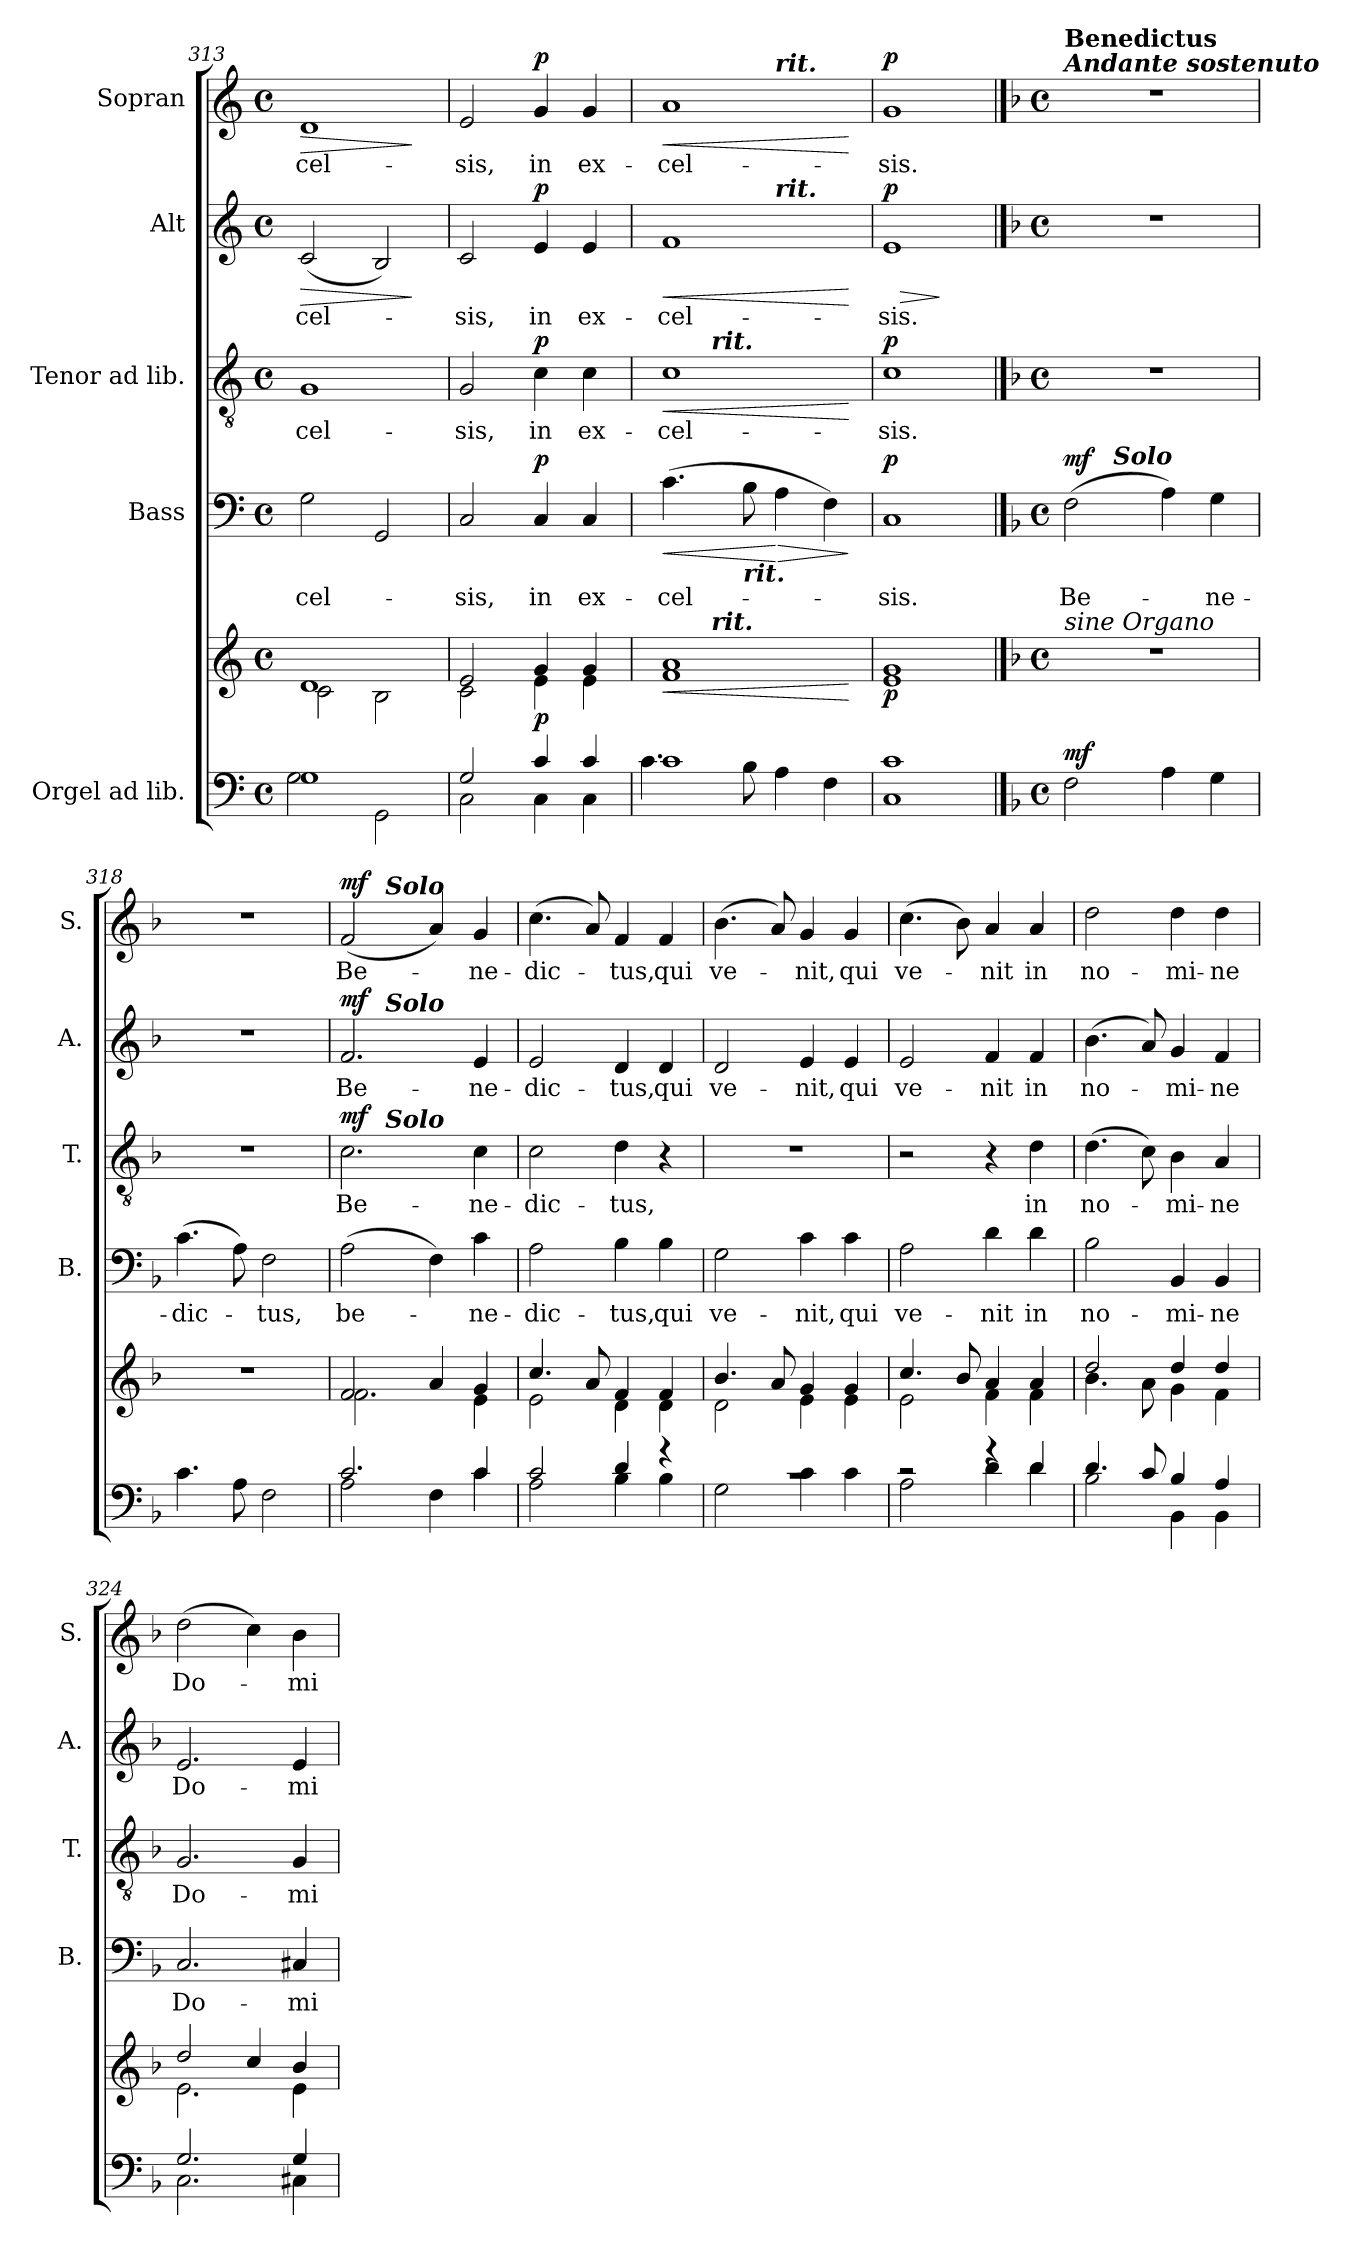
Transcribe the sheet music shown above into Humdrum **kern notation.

**kern	**kern	**dynam	**kern	**text	**dynam	**kern	**text	**dynam	**kern	**text	**dynam	**kern	**text	**dynam
*part5	*part5	*part5	*part4	*part4	*part4	*part3	*part3	*part3	*part2	*part2	*part2	*part1	*part1	*part1
*staff6	*staff5	*staff5/6	*staff4	*staff4	*staff4	*staff3	*staff3	*staff3	*staff2	*staff2	*staff2	*staff1	*staff1	*staff1
*I"Orgel ad lib.	*	*	*I"Bass	*	*	*I"Tenor ad lib.	*	*	*I"Alt	*	*	*I"Sopran	*	*
*	*	*	*I'B.	*	*	*I'T.	*	*	*I'A.	*	*	*I'S.	*	*
*clefF4	*clefG2	*	*clefF4	*	*	*clefGv2	*	*	*clefG2	*	*	*clefG2	*	*
*k[]	*k[]	*	*k[]	*	*	*k[]	*	*	*k[]	*	*	*k[]	*	*
*C:	*C:	*	*C:	*	*	*C:	*	*	*C:	*	*	*C:	*	*
*M4/4	*M4/4	*	*M4/4	*	*	*M4/4	*	*	*M4/4	*	*	*M4/4	*	*
*met(c)	*met(c)	*	*met(c)	*	*	*met(c)	*	*	*met(c)	*	*	*met(c)	*	*
=313	=313	=313	=313	=313	=313	=313	=313	=313	=313	=313	=313	=313	=313	=313
*^	*^	*	*	*	*	*	*	*	*	*	*	*	*	*
!	!	!	!	!	!	!LO:LY:b	!	!	!LO:LY:b	!	!	!LO:LY:b	!LO:HP:b	!	!LO:LY:b	!LO:HP:b
1G	2G\	1d	2c\	.	2G\	-cel-	.	1G	-cel-	.	(<2c/	-cel-	>	1d	-cel-	>
.	2GG\	.	2B\	.	2GG/	.	.	.	.	.	2B/)	.	.	.	.	.
*v	*v	*	*	*	*	*	*	*	*	*	*	*	*	*	*	*
*	*v	*v	*	*	*	*	*	*	*	*	*	*	*	*	*
.	.	.	.	.	.	.	.	.	.	.	]	.	.	]
=314	=314	=314	=314	=314	=314	=314	=314	=314	=314	=314	=314	=314	=314	=314
*^	*^	*	*	*	*	*	*	*	*	*	*	*	*	*
!	!	!	!	!	!	!LO:LY:b	!	!	!LO:LY:b	!	!	!LO:LY:b	!	!	!LO:LY:b	!
2G/	2C\	2e/	2c\	.	2C/	-sis,	.	2G/	-sis,	.	2c/	-sis,	.	2e/	-sis,	.
!	!	!	!	!LO:DY:b	!	!LO:LY:b	!LO:DY:a	!	!LO:LY:b	!LO:DY:a	!	!LO:LY:b	!LO:DY:a	!	!LO:LY:b	!LO:DY:a
4c/	4C\	4g/	4e\	p	4C/	in	p	4c\	in	p	4e/	in	p	4g/	in	p
!	!	!	!	!	!	!LO:LY:b	!	!	!LO:LY:b	!	!	!LO:LY:b	!	!	!LO:LY:b	!
4c/	4C\	4g/	4e\	.	4C/	ex-	.	4c\	ex-	.	4e/	ex-	.	4g/	ex-	.
=315	=315	=315	=315	=315	=315	=315	=315	=315	=315	=315	=315	=315	=315	=315	=315	=315
!	!	!	!	!LO:HP:b	!	!	!	!	!	!	!	!	!	!	!	!
!	!	!	!	!LO:HP:n=1:b	!	!LO:LY:b	!LO:HP:b	!	!LO:LY:b	!LO:HP:b	!	!	!	!	!	!
!	!	!	!	!	!	!	!	!	!	!LO:HP:n=1:b	!	!LO:LY:b	!LO:HP:b	!	!LO:LY:b	!LO:HP:b
!	!	!	!	!	!	!	!	!	!	!	!	!	!	!	!	!LO:HP:n=1:b
*	*	*	*^	*	*	*	*	*^	*	*	*^	*	*	*^	*	*
1c	4.c\	1a	1f	4ryy	< >	(>4.c\	-cel-	<	1c	4ryy	-cel-	< >	1f	2ryy	-cel-	<	1a	2ryy	-cel-	< >
!	!	!	!	!	!	!	!	!	!	!LO:TX:a:Bi:t=rit.	!	!	!	!	!	!	!	!	!	!
!	!	!	!	!LO:TX:a:Bi:t=rit.	!	!	!	!	!	!	!	!	!	!	!	!	!	!	!	!
.	.	.	.	2.ryy	.	.	.	.	.	2.ryy	.	.	.	.	.	.	.	.	.	.
!	!	!	!	!	!	!LO:TX:b:Bi:t=rit.	!	!	!	!	!	!	!	!	!	!	!	!	!	!
.	8B\	.	.	.	.	8B\	.	.	.	.	.	.	.	.	.	.	.	.	.	.
!	!	!	!	!	!	!	!	!	!	!	!	!	!	!	!	!	!	!LO:TX:a:Bi:t=rit.	!	!
!	!	!	!	!	!	!	!	!	!	!	!	!	!	!LO:TX:a:Bi:t=rit.	!	!	!	!	!	!
!	!	!	!	!	!	!	!	!LO:HP:n=1:b	!	!	!	!	!	!	!	!	!	!	!	!
.	4A\	.	.	.	.	4A\	.	[ >	.	.	.	.	.	2ryy	.	.	.	2ryy	.	.
.	4F\	.	.	.	.	4F\)	.	.	.	.	.	.	.	.	.	.	.	.	.	.
*v	*v	*	*	*	*	*	*	*	*	*	*	*	*	*	*	*	*	*	*	*
.	.	.	.	] [	.	.	]	.	.	.	[	.	.	.	[	.	.	.	[
=316	=316	=316	=316	=316	=316	=316	=316	=316	=316	=316	=316	=316	=316	=316	=316	=316	=316	=316	=316
*^	*	*	*	*	*	*	*	*	*	*	*	*	*	*	*	*	*	*	*
!	!	!	!	!	!LO:DY:b	!	!LO:LY:b	!LO:DY:a	!	!	!LO:LY:b	!LO:DY:a	!	!	!LO:LY:b	!LO:HP:b	!	!	!LO:LY:b	!
!	!	!	!	!	!	!	!	!	!	!	!	!	!	!	!	!LO:DY:n=1:a	!	!	!	!LO:DY:a
*	*	*	*	*	*	*	*	*	*v	*v	*	*	*	*	*	*	*v	*v	*	*
*	*	*	*v	*v	*	*	*	*	*	*	*	*v	*v	*	*	*	*	*
1c	1C	1g	1e	p	1C	-sis.	p	1c	-sis.	p	1e	-sis.	> p	1g	-sis.	p
*v	*v	*	*	*	*	*	*	*	*	*	*	*	*	*	*	*
*	*v	*v	*	*	*	*	*	*	*	*	*	*	*	*	*
.	.	.	.	.	.	.	.	]	.	.	]	.	.	]
!!LO:LB:g=z
==317	==317	==317	==317	==317	==317	==317	==317	==317	==317	==317	==317	==317	==317	==317
*k[b-]	*k[b-]	*	*k[b-]	*	*	*k[b-]	*	*	*k[b-]	*	*	*k[b-]	*	*
*F:	*F:	*	*F:	*	*	*F:	*	*	*F:	*	*	*F:	*	*
*M4/4	*M4/4	*	*M4/4	*	*	*M4/4	*	*	*M4/4	*	*	*M4/4	*	*
*met(c)	*met(c)	*	*met(c)	*	*	*met(c)	*	*	*met(c)	*	*	*met(c)	*	*
!	!	!	!	!	!	!	!	!	!	!	!	!LO:TX:a:Bi:t=Andante sostenuto	!	!
!	!	!	!	!	!	!	!	!	!	!	!	!LO:TX:a:B:t=Benedictus	!	!
!	!LO:TX:a:i:t=sine Organo	!	!	!	!	!	!	!	!	!	!	!	!	!
!	!	!LO:DY:a=2	!	!LO:LY:b	!LO:DY:a	!	!	!	!	!	!	!	!	!
*	*	*	*^	*	*	*	*	*	*	*	*	*	*	*
2F\	1r	mf	(>2F\	4ryy	Be-	mf	1r	.	.	1r	.	.	1r	.	.
!	!	!	!	!LO:TX:a:Bi:t=Solo	!	!	!	!	!	!	!	!	!	!	!
.	.	.	.	2.ryy	.	.	.	.	.	.	.	.	.	.	.
4A\	.	.	4A\)	.	.	.	.	.	.	.	.	.	.	.	.
!	!	!	!	!	!LO:LY:b	!	!	!	!	!	!	!	!	!	!
4G\	.	.	4G\	.	-ne-	.	.	.	.	.	.	.	.	.	.
=318	=318	=318	=318	=318	=318	=318	=318	=318	=318	=318	=318	=318	=318	=318	=318
!	!	!	!	!	!LO:LY:b	!	!	!	!	!	!	!	!	!	!
*	*	*	*v	*v	*	*	*	*	*	*	*	*	*	*	*
4.c\	1r	.	(>4.c\	-dic-	.	1r	.	.	1r	.	.	1r	.	.
8A\	.	.	8A\)	.	.	.	.	.	.	.	.	.	.	.
!	!	!	!	!LO:LY:b	!	!	!	!	!	!	!	!	!	!
2F\	.	.	2F\	-tus,	.	.	.	.	.	.	.	.	.	.
=319	=319	=319	=319	=319	=319	=319	=319	=319	=319	=319	=319	=319	=319	=319
*^	*^	*	*	*	*	*	*	*	*	*	*	*	*	*
!	!	!	!	!	!	!LO:LY:b	!	!	!LO:LY:b	!LO:DY:a	!	!LO:LY:b	!LO:DY:a	!	!LO:LY:b	!LO:DY:a
*	*	*	*	*	*	*	*	*^	*	*	*^	*	*	*^	*	*
2.c/	2A\	2f/	2.f\	.	(>2A\	be-	.	2.c\	4ryy	Be-	mf	2.f/	4ryy	Be-	mf	(<2f/	4ryy	Be-	mf
!	!	!	!	!	!	!	!	!	!	!	!	!	!	!	!	!	!LO:TX:a:Bi:t=Solo	!	!
!	!	!	!	!	!	!	!	!	!	!	!	!	!LO:TX:a:Bi:t=Solo	!	!	!	!	!	!
!	!	!	!	!	!	!	!	!	!LO:TX:a:Bi:t=Solo	!	!	!	!	!	!	!	!	!	!
.	.	.	.	.	.	.	.	.	2.ryy	.	.	.	2.ryy	.	.	.	2.ryy	.	.
.	4F\	4a/	.	.	4F\)	.	.	.	.	.	.	.	.	.	.	4a/)	.	.	.
!	!	!	!	!	!	!LO:LY:b	!	!	!	!LO:LY:b	!	!	!	!LO:LY:b	!	!	!	!LO:LY:b	!
4c/	4c\	4g/	4e\	.	4c\	-ne-	.	4c\	.	-ne-	.	4e/	.	-ne-	.	4g/	.	-ne-	.
=320	=320	=320	=320	=320	=320	=320	=320	=320	=320	=320	=320	=320	=320	=320	=320	=320	=320	=320	=320
!	!	!	!	!	!	!LO:LY:b	!	!	!	!LO:LY:b	!	!	!	!LO:LY:b	!	!	!	!LO:LY:b	!
*	*	*	*	*	*	*	*	*v	*v	*	*	*	*	*	*	*v	*v	*	*
*	*	*	*	*	*	*	*	*	*	*	*v	*v	*	*	*	*	*
2c/	2A\	4.cc/	2e\	.	2A\	-dic-	.	2c\	-dic-	.	2e/	-dic-	.	(>4.cc\	-dic-	.
.	.	8a/	.	.	.	.	.	.	.	.	.	.	.	8a/)	.	.
!	!	!	!	!	!	!LO:LY:b	!	!	!LO:LY:b	!	!	!LO:LY:b	!	!	!LO:LY:b	!
4d/	4B-\	4f/	4d\	.	4B-\	-tus,	.	4d\	-tus,	.	4d/	-tus,	.	4f/	-tus,	.
!	!	!	!	!	!	!LO:LY:b	!	!	!	!	!	!LO:LY:b	!	!	!LO:LY:b	!
4rf	4B-\	4f/	4d\	.	4B-\	qui	.	4r	.	.	4d/	qui	.	4f/	qui	.
=321	=321	=321	=321	=321	=321	=321	=321	=321	=321	=321	=321	=321	=321	=321	=321	=321
!	!	!	!	!	!	!LO:LY:b	!	!	!	!	!	!LO:LY:b	!	!	!LO:LY:b	!
1rd	2G\	4.b-/	2d\	.	2G\	ve-	.	1r	.	.	2d/	ve-	.	(>4.b-\	ve-	.
.	.	8a/	.	.	.	.	.	.	.	.	.	.	.	8a/)	.	.
!	!	!	!	!	!	!LO:LY:b	!	!	!	!	!	!LO:LY:b	!	!	!LO:LY:b	!
.	4c\	4g/	4e\	.	4c\	-nit,	.	.	.	.	4e/	-nit,	.	4g/	-nit,	.
!	!	!	!	!	!	!LO:LY:b	!	!	!	!	!	!LO:LY:b	!	!	!LO:LY:b	!
.	4c\	4g/	4e\	.	4c\	qui	.	.	.	.	4e/	qui	.	4g/	qui	.
=322	=322	=322	=322	=322	=322	=322	=322	=322	=322	=322	=322	=322	=322	=322	=322	=322
!	!	!	!	!	!	!LO:LY:b	!	!	!	!	!	!LO:LY:b	!	!	!LO:LY:b	!
2rd	2A\	4.cc/	2e\	.	2A\	ve-	.	2r	.	.	2e/	ve-	.	(>4.cc\	ve-	.
.	.	8b-/	.	.	.	.	.	.	.	.	.	.	.	8b-\)	.	.
!	!	!	!	!	!	!LO:LY:b	!	!	!	!	!	!LO:LY:b	!	!	!LO:LY:b	!
4rg	4d\	4a/	4f\	.	4d\	-nit	.	4r	.	.	4f/	-nit	.	4a/	-nit	.
!	!	!	!	!	!	!LO:LY:b	!	!	!LO:LY:b	!	!	!LO:LY:b	!	!	!LO:LY:b	!
4d/	4d\	4a/	4f\	.	4d\	in	.	4d\	in	.	4f/	in	.	4a/	in	.
!!LO:PB:g=z
=323	=323	=323	=323	=323	=323	=323	=323	=323	=323	=323	=323	=323	=323	=323	=323	=323
!	!	!	!	!	!	!LO:LY:b	!	!	!LO:LY:b	!	!	!LO:LY:b	!	!	!LO:LY:b	!
4.d/	2B-\	2dd/	4.b-\	.	2B-\	no-	.	(>4.d\	no-	.	(>4.b-\	no-	.	2dd\	no-	.
8c/	.	.	8a\	.	.	.	.	8c\)	.	.	8a/)	.	.	.	.	.
!	!	!	!	!	!	!LO:LY:b	!	!	!LO:LY:b	!	!	!LO:LY:b	!	!	!LO:LY:b	!
4B-/	4BB-\	4dd/	4g\	.	4BB-/	-mi-	.	4B-\	-mi-	.	4g/	-mi-	.	4dd\	-mi-	.
!	!	!	!	!	!	!LO:LY:b	!	!	!LO:LY:b	!	!	!LO:LY:b	!	!	!LO:LY:b	!
4A/	4BB-\	4dd/	4f\	.	4BB-/	-ne	.	4A/	-ne	.	4f/	-ne	.	4dd\	-ne	.
=324	=324	=324	=324	=324	=324	=324	=324	=324	=324	=324	=324	=324	=324	=324	=324	=324
!	!	!	!	!	!	!LO:LY:b	!	!	!LO:LY:b	!	!	!LO:LY:b	!	!	!LO:LY:b	!
2.G/	2.C\	2dd/	2.e\	.	2.C/	Do-	.	2.G/	Do-	.	2.e/	Do-	.	(>2dd\	Do-	.
.	.	4cc/	.	.	.	.	.	.	.	.	.	.	.	4cc\)	.	.
!	!	!	!	!	!	!LO:LY:b	!	!	!LO:LY:b	!	!	!LO:LY:b	!	!	!LO:LY:b	!
4G/	4C#X\	4b-/	4e\	.	4C#X/	-mi-	.	4G/	-mi-	.	4e/	-mi-	.	4b-\	-mi-	.
*v	*v	*	*	*	*	*	*	*	*	*	*	*	*	*	*	*
*	*v	*v	*	*	*	*	*	*	*	*	*	*	*	*	*
=	=	=	=	=	=	=	=	=	=	=	=	=	=	=
*-	*-	*-	*-	*-	*-	*-	*-	*-	*-	*-	*-	*-	*-	*-
